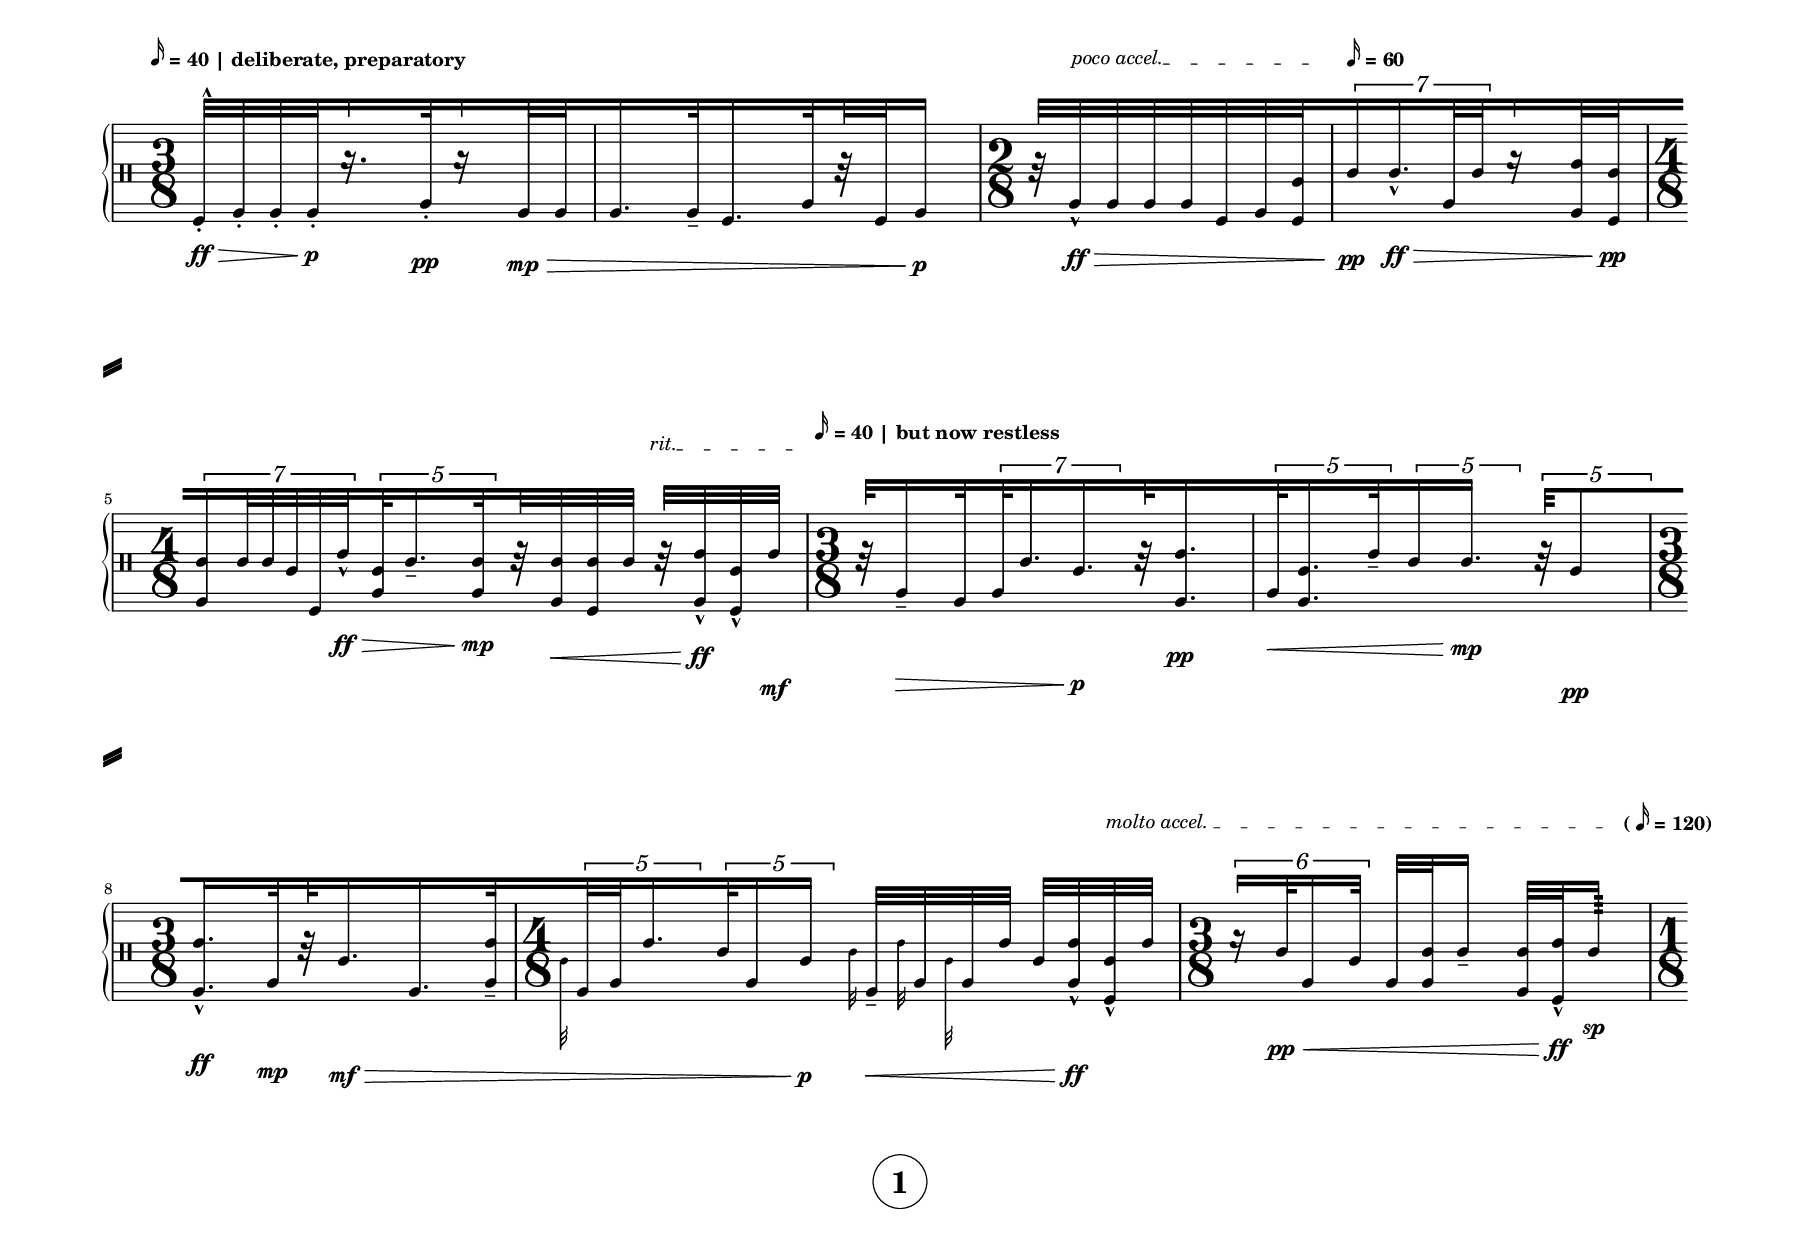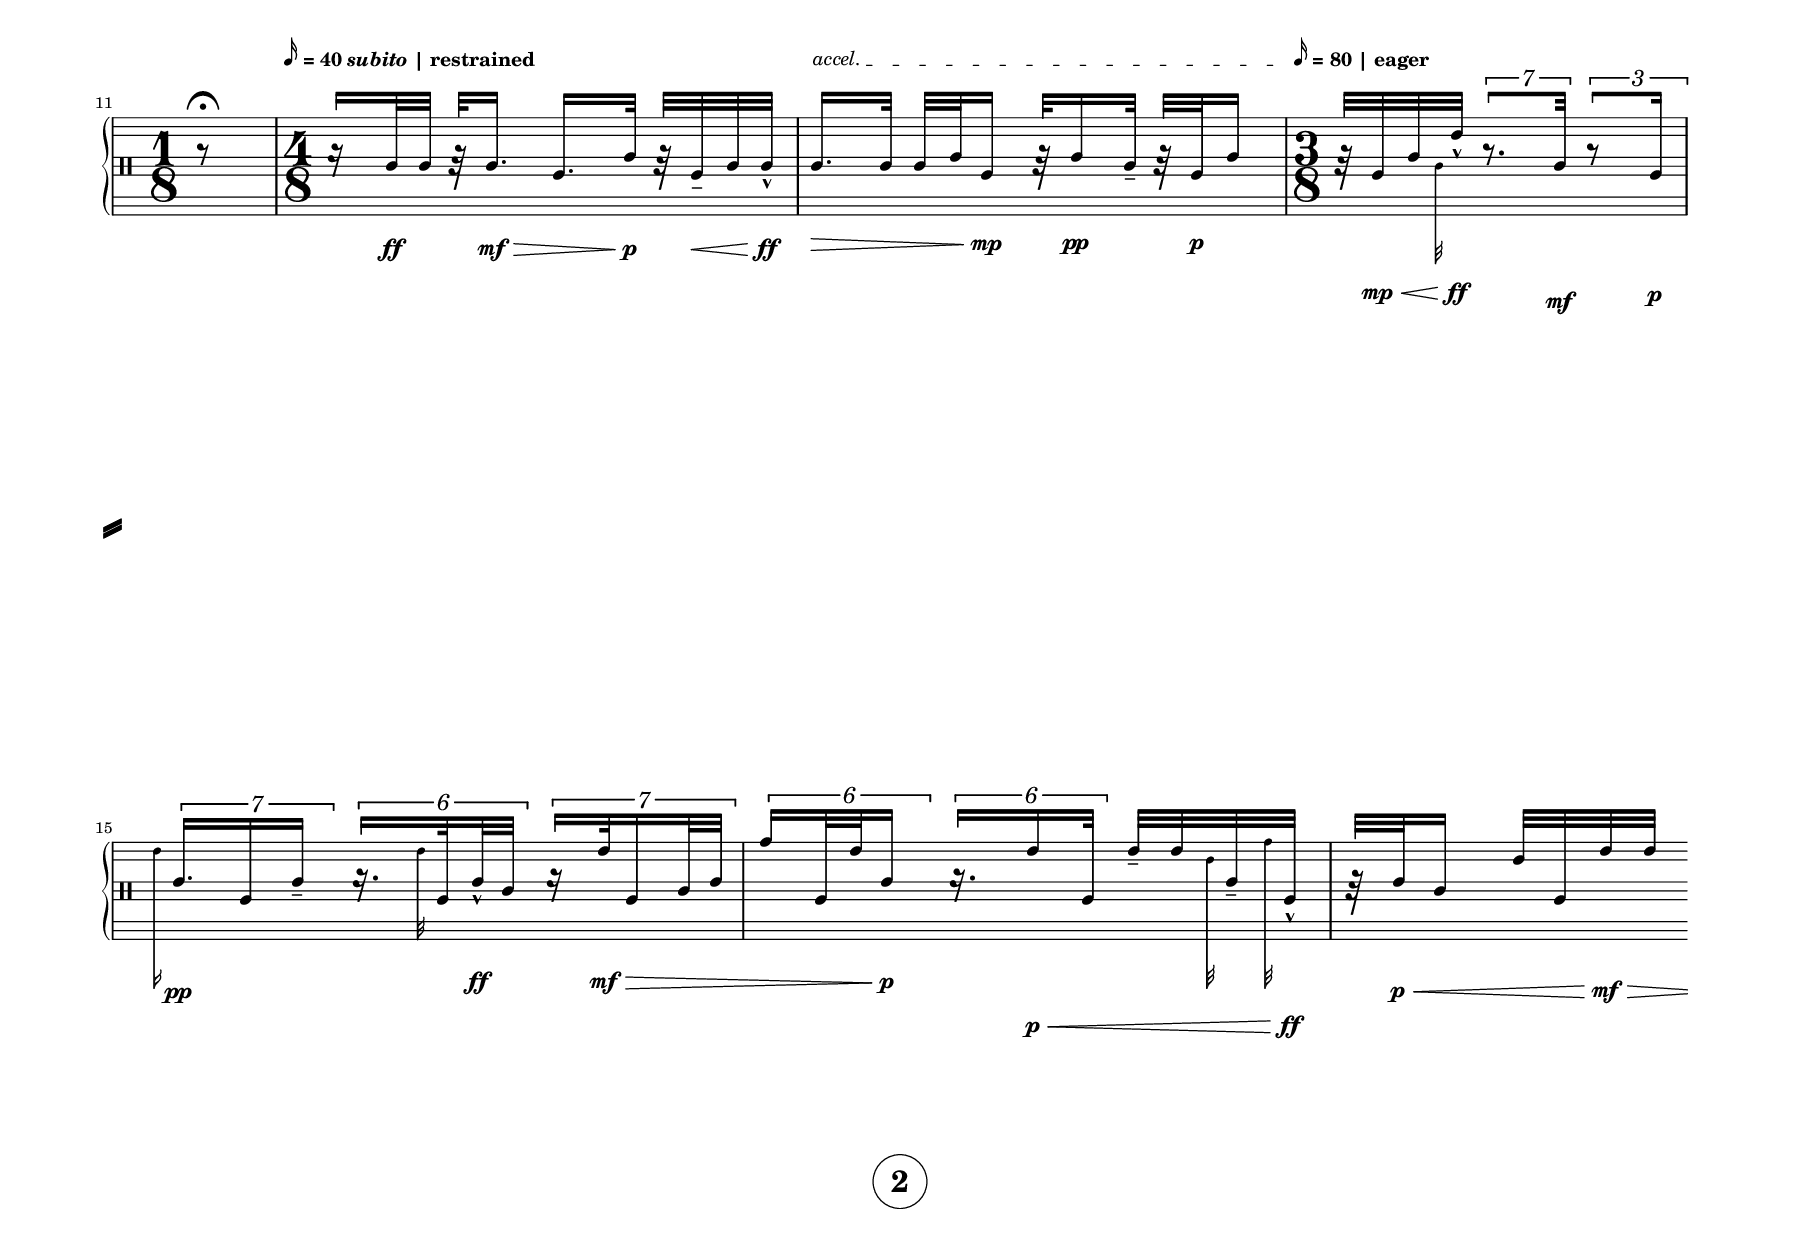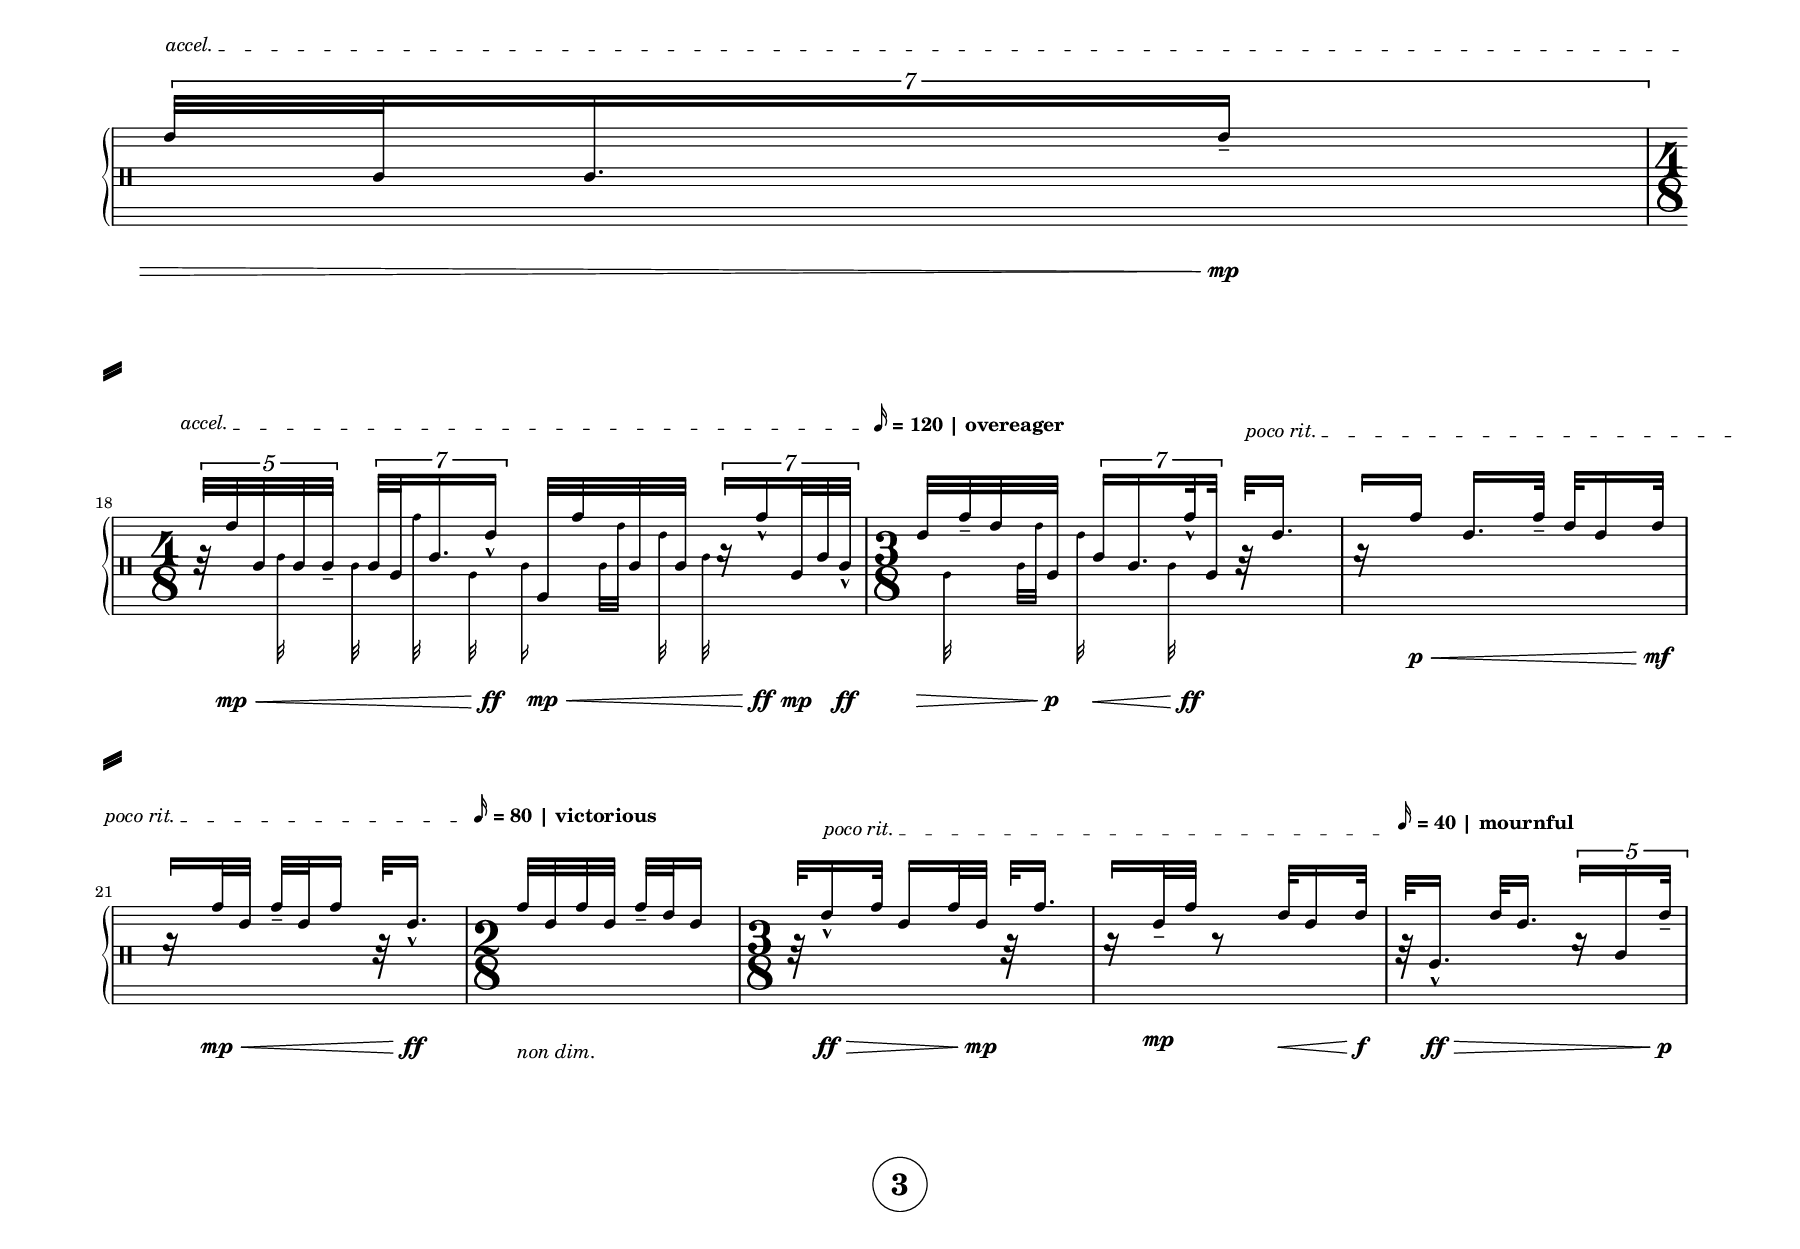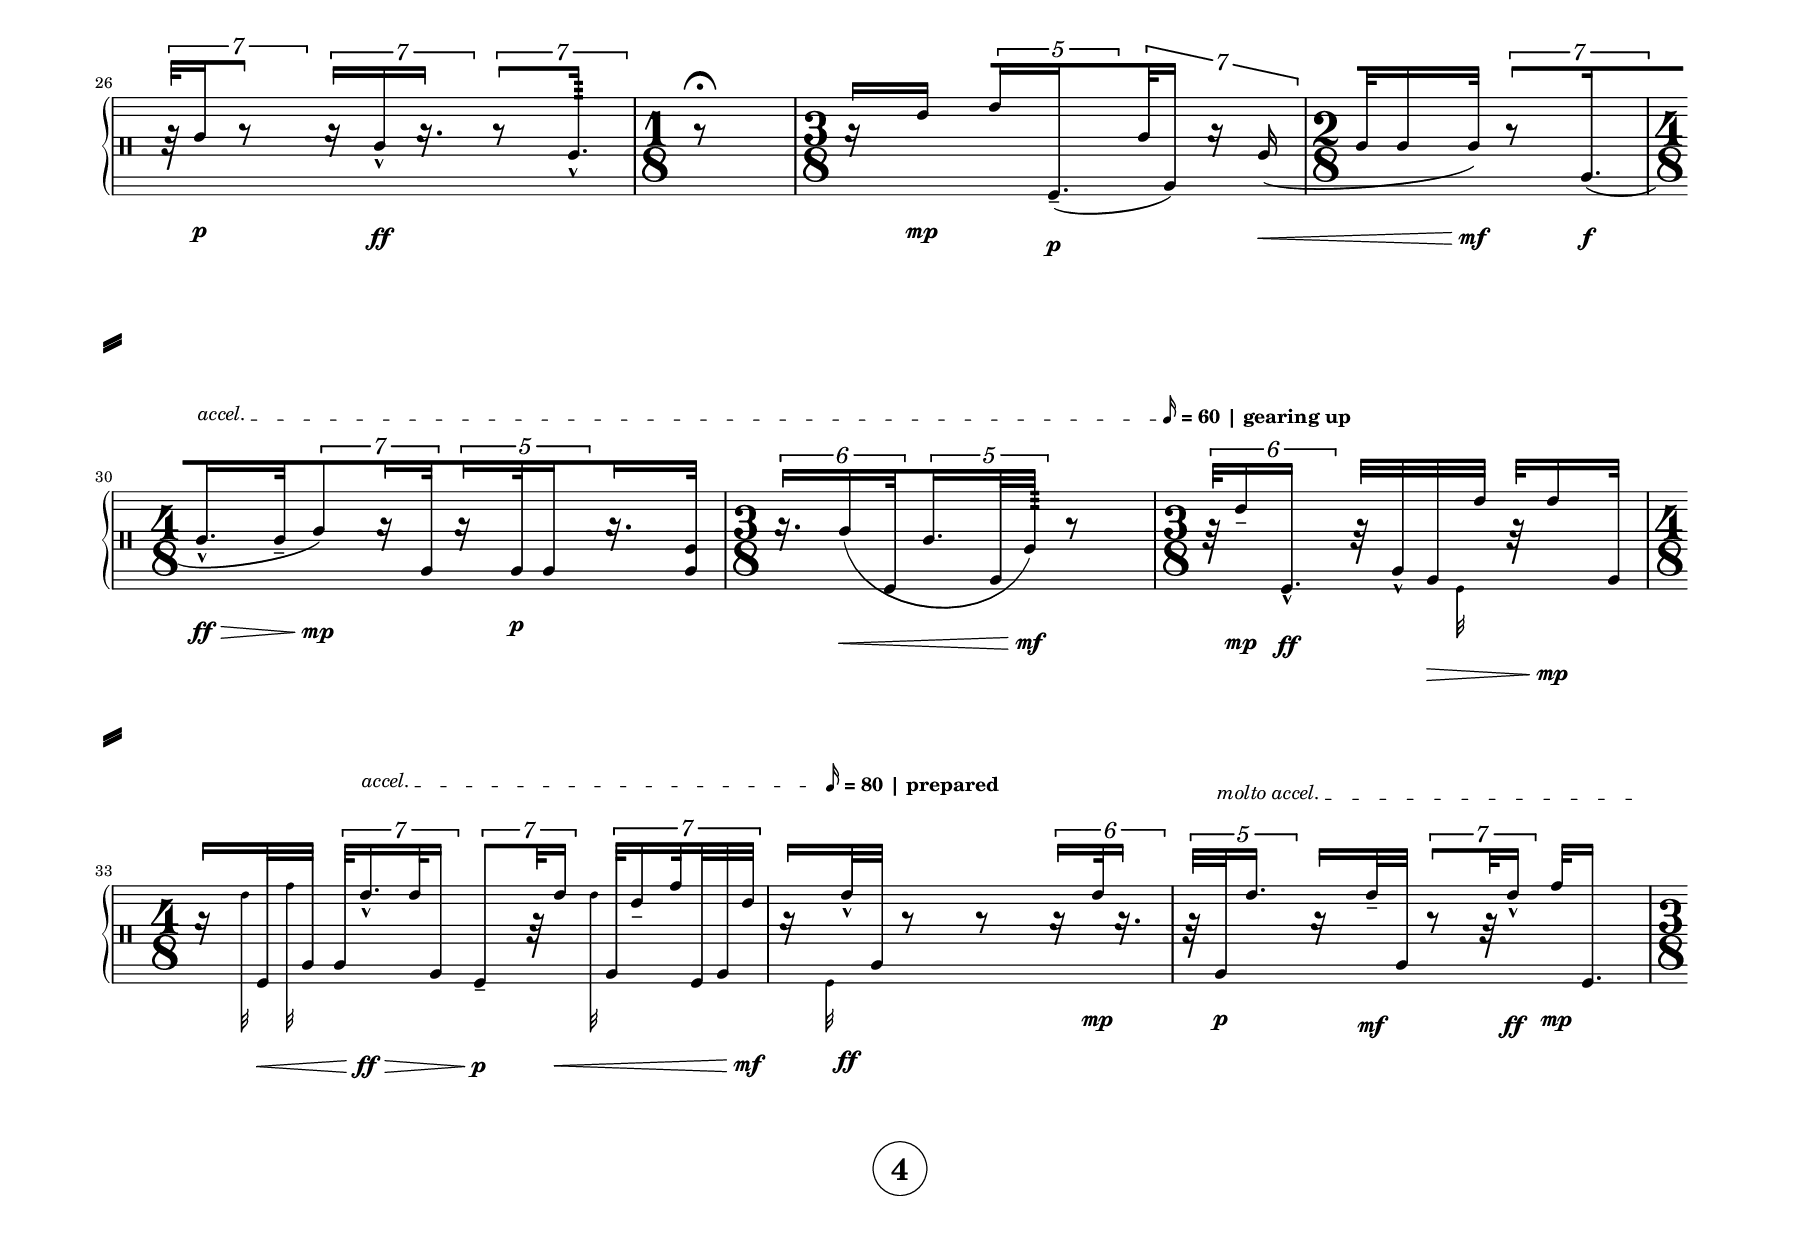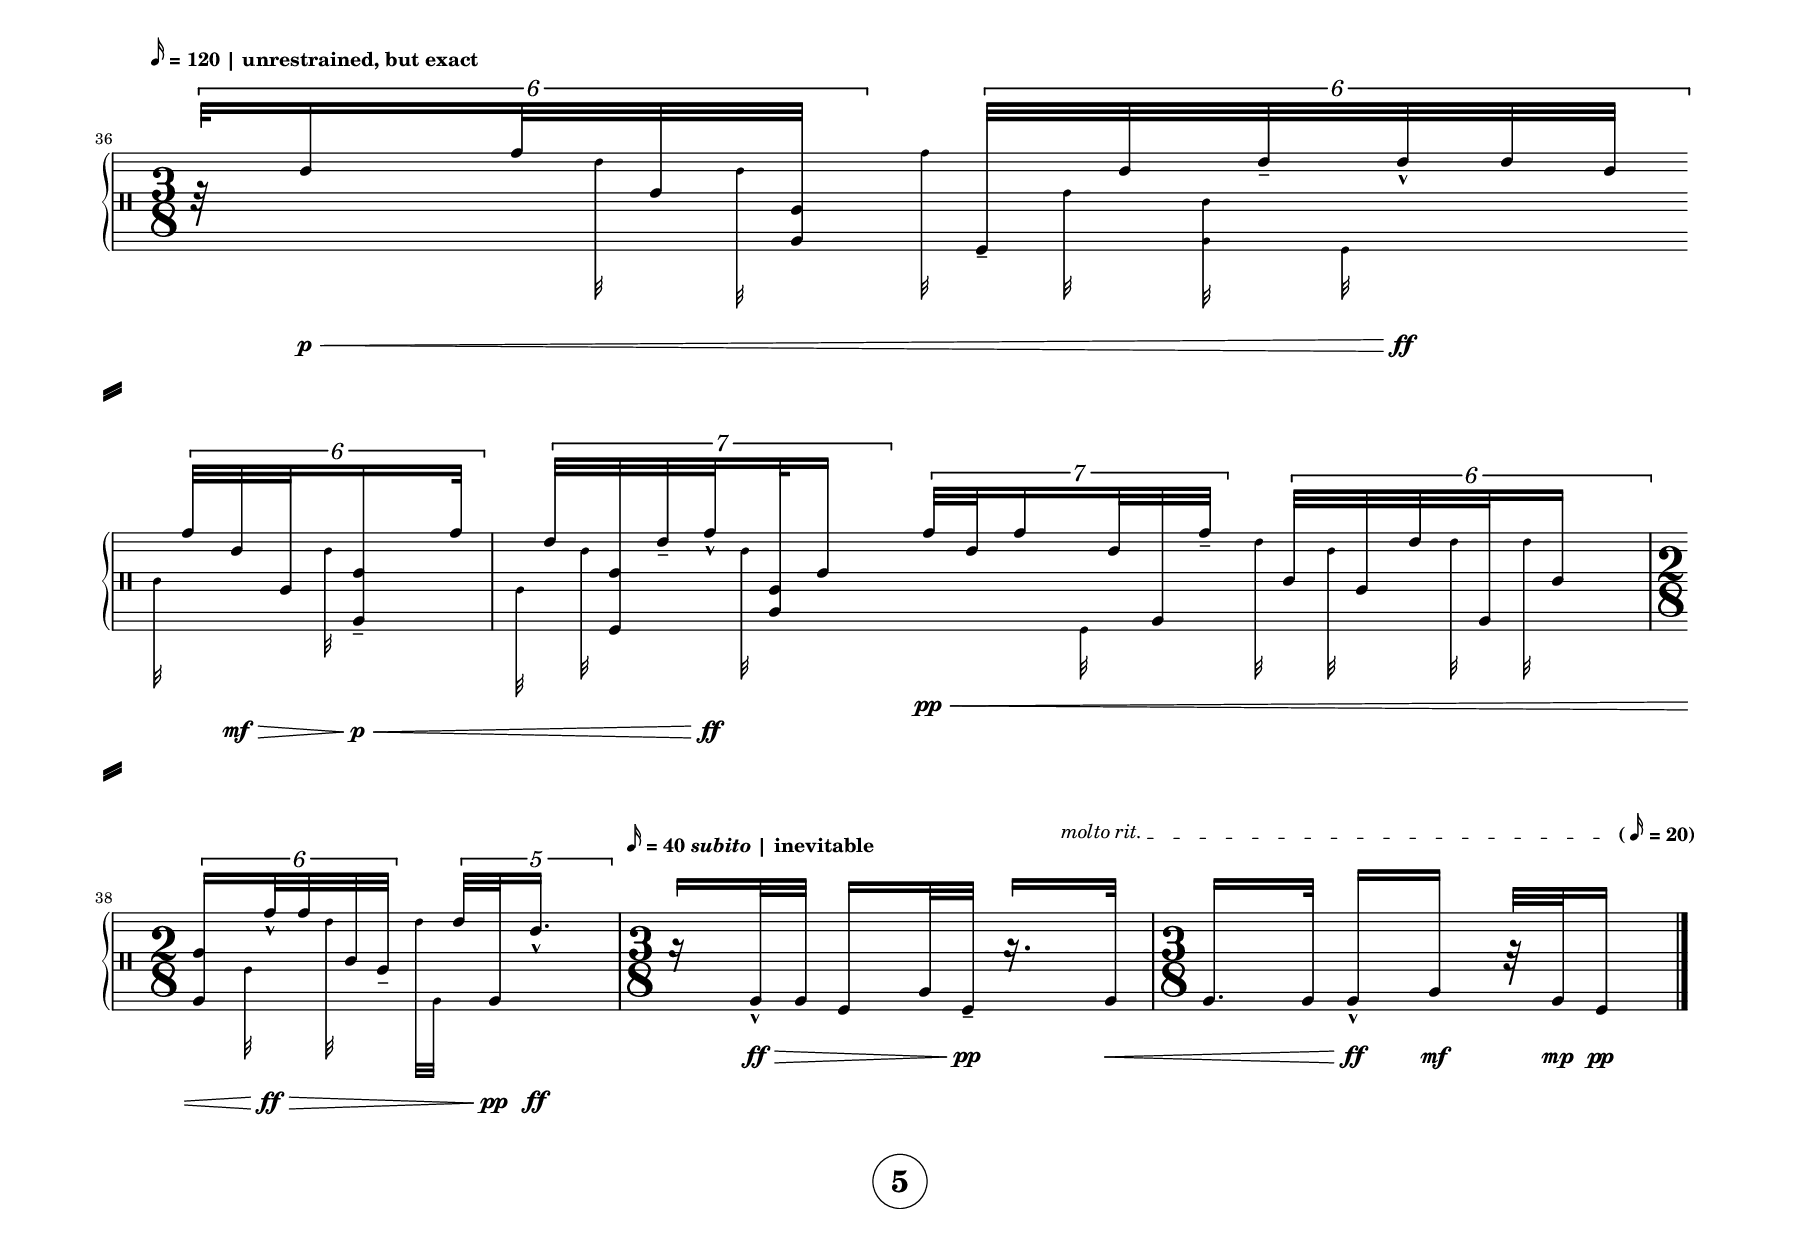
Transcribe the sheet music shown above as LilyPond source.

\version "2.19.83"
\language "english"

\version "2.19.83"
\language "english"

#(set-global-staff-size 17)
#(set! paper-alist (cons '("my size" . (cons (* 12 in) (* 9 in))) paper-alist))
\paper {
  #(set-paper-size "my size")
  system-separator-markup = \slashSeparator
%  annotate-spacing = ##t
  ragged-last-bottom = ##t
  % line-width = 7.5\in
  left-margin = 0.75\in
  right-margin = 0.75\in
  bottom-margin = .5\in
  top-margin = .75\in
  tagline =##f
  indent = 0
  ragged-right = ##f
  system-system-spacing.minimum-distance = #45
  score-markup-spacing.minimum-distance = #20
  last-bottom-spacing.minimum-distance = #30
  print-page-number = ##t
      print-first-page-number = ##t
      oddHeaderMarkup = \markup \fill-line { " " }
      evenHeaderMarkup = \markup \fill-line { " " }
      oddFooterMarkup = \markup { \fill-line {
         \circle
         \pad-around #1.5
         \bold \fontsize #4 \on-the-fly #print-page-number-check-first
         \fromproperty #'page:page-number-string } }
      evenFooterMarkup = \markup { \fill-line {
        \circle
        \pad-around #1.5
         \bold \fontsize #4 \on-the-fly #print-page-number-check-first
         \fromproperty #'page:page-number-string } }
}

setGrace = #(define-music-function (parser location stemLen) (number?)
               #{
                 \once \stemDown
                 \once \override Stem.length = #stemLen
               #})

setDynOffset = #(define-music-function (parser location yOffset) (pair?)
                  #{
                    \override DynamicText.extra-offset = #yOffset
                    \override Hairpin.extra-offset = #yOffset
                  #})


sectionOneAchilles = {
      \time 3/8
      \override Score.MetronomeMark.extra-offset = #'(0 . 2)
      \tempo \markup {
        \teeny \general-align #Y #DOWN \note #"16" #1.3 "= 40"
        "| deliberate, preparatory"
      }

      %1
      f,32
        ^\tweak X-offset #1.5
        ^^
        _.
        [
        \ff \>
      a,
        -.
      a,
        -.
      a,
        -.
        \p

      %2
      \once \override Dots.font-size = 2
      \tweak Y-offset #1.5
      r16.

      \setDynOffset #'(0 . -3.5)
      c32
        -.
        \pp

      %3
      \override Stem.details.beamed-lengths = #'(13)
      \once \override Dots.font-size = 2
      \tweak Y-offset #1.5
      r16
      a,32
        \mp \>
      a,


      % \time 3/8
      %4
      a,16.
      a,32
        --

      %5
      \override Stem.details.beamed-lengths = #'(12)
      f,16.
      c32


      %6
      \override Stem.details.beamed-lengths = #'(13)
      r32
      f,
      a,16
        \p
        ]


      \time 2/8

      %7
      \override Stem.details.beamed-lengths = #'(12)
      r32
        [
      \once \override TextSpanner.extra-offset = #'(0 . 3)
      \once \override TextSpanner.bound-details.left.text = "poco accel."
      \once \override TextSpanner.bound-details.right.padding = #5
      \setDynOffset #'(0 . -2)
      c32
        -^
        \startTextSpan
        \ff \>
      c
      c

      %8
      \override Stem.details.beamed-lengths = #'(13)
      c
      f,
      a,

      %    \once \override DynamicText.extra-offset = #'(0 . 2)
      <f, a>32

    }

sectionTwoAchillesPatroclus = {
      %9
      \override Stem.details.beamed-lengths = #'(8.5)
      \tempo \markup {
        \teeny \general-align #Y #DOWN \note #"16" #1.3 "= 60"
      }
      \tuplet 7/4 {

        c'16\pp
        \stopTextSpan c'16.-^ \ff \>

        \set stemLeftBeamCount = 2
        \set stemRightBeamCount = 3
        c32

        c'
      }

      % 10
      \once \override Dots.font-size = 2
      \tweak Y-offset #1.5
      r16
      <a, e'>32

      <f, c'>32 \pp

      \break

      \time 4/8
      %11

      \tuplet 7/4 {

        < a, c'>16  c'32 c'32 a f,

        e'-^  \ff \>
      }

      % 12

      \tuplet 5/4 {

        <c a>32   c'16.--

        <c c'>32   \mp
      }

      %\time 2/8

      %13
      r32
      <a, c'>32 \<
      <f, c'>

      c' ]

      %14
      \override Stem.details.beamed-lengths = #'(8)
      r32 [
      \once \override TextSpanner.bound-details.left.text = "rit."
      \once \override TextSpanner.extra-offset = #'(0 . 3.5)
      \once \override TextSpanner.bound-details.left.padding = #-5

      \once \override TextSpanner.bound-details.right.padding = #-2
      <a, e'> \ff
      -^ \startTextSpan
      \setDynOffset #'(0 . -7)
      <f, a>-^
      e' \stopTextSpan ] \mf


      \time 3/8

      % 15
      \override Stem.details.beamed-lengths = #'(13)
      \tempo \markup {
        \teeny \general-align #Y #DOWN \note #"16" #1.3 "= 40"
        "| but now restless"
      }
      %\tempo 8 = 15
      r32 [ c16-- \>

      a,32

      % 16
      \override Stem.details.beamed-lengths = #'(9)
      \tuplet 7/4 {

        c32  c'16.

        a16.  \p
      }

      % 17
      \override Stem.details.beamed-lengths = #'(13)
      r32
      \setDynOffset #'(0 . -4)
      <a, e'>16. \pp

      %\time 3/8


      % 18
      \tuplet 5/4 {
        \setDynOffset #'(0 . -3)
        c32  \<


        <a, a>16.

        e'32--
      }

      % 19

      \override Stem.details.beamed-lengths = #'(8)
      %    \set tupletFullLengthNote = ##t
      \tuplet 5/4 {

        c'16

        c'16. ] \mp
      }

      % 20
      \override Stem.details.beamed-lengths = #'(9.5)
      \setDynOffset #'(0 . -8)
      \tuplet 5/4 {
        r32 [ a8 \pp
      }

      \break
      \time 3/8

      % 21
      \override Stem.details.beamed-lengths = #'(10)

      \setDynOffset #'(0 . -4)
      <a, e'>16.-^   \ff
      \setDynOffset #'(0 . -7)
      c32  \mp

      \setDynOffset #'(0 . -2)
      % 22
      \override Stem.details.beamed-lengths = #'(9.5)
      r32

      a16. \mf\>

      % 23
      \override Stem.details.beamed-lengths = #'(13)
      a,16.

      <c e'>32--

      \time 4/8

      % 24
      \override Stem.details.beamed-lengths = #'(11)
      \grace {
        \setGrace #20

        %\once \override Stem.length = #23
        a32
      }

      \tuplet 5/4 {
        a,32
        c32

        e'16.
      }

      % 25
      \override Stem.details.beamed-lengths = #'(9)
      \tuplet 5/4 {

        c'32 [c16 a16 ] \p
      }


      %\time 2/8

      %26
      \override Stem.details.beamed-lengths = #'(7.5)
      \grace {
        \setGrace #13
        c'32
      }
      a,--  [ \<
      \grace {
        \setGrace #15
        e'
      }
      c
      \grace {
        \setGrace #20
        a
      }
      c
      e' ]

      %27

      a32 [

      < c e'>-^  \ff

      \once \override TextSpanner.extra-offset = #'(0 . 2.5)
      \once \override TextSpanner.bound-details.left.text = "molto accel. "
      \once \override TextSpanner.bound-details.right.padding = -1
      <f, a>-^  \startTextSpan e' ]

      \time 3/8

      % 28
      \override Stem.details.beamed-lengths = #'(9.5)
      \tuplet 6/4 {
        \once \override Dots.font-size = 2
        \tweak Y-offset #1.5
        r16 [
        c'32 \pp \<

        c16

        a32 ]
      }

      %29
      \override Stem.details.beamed-lengths = #'(11)
      c32  [
      <c c'>

      c'16-- ]

      %30
      \override Stem.details.beamed-lengths = #'(8)


      <a, c'>32  [
      <f, e'>-^   \ff
      \once \override Score.MetronomeMark.extra-offset = #'(4 . 5)
      \tempo \markup {
        "(" \teeny \general-align #Y #DOWN \note #"16" #1.3 "= 120)"
      }
      c'16:128 \stopTextSpan ] \sp

}

sectionThreePatroclus = {
      \break
      \time 1/8

      %31

      \once \override Dots.font-size = 2
      \tweak Y-offset #1.5
      r8
      ^\tweak font-size #3
      ^\tweak Y-offset #6.5
      ^\fermata

      \time 4/8
      %32
      \override Stem.details.beamed-lengths = #'(8.5)
      \tempo \markup {
        \teeny \general-align #Y #DOWN \note #"16" #1.3 "= 40" \italic "subito"
        "| restrained"
      }
      \once \override Dots.font-size = 2
      \tweak Y-offset #1.5
      r16 [
      c'32 \ff

      c' ]

      %33

      r32 [ c'16. ] \mf \>

      %\time 2/8

      %34
      \override Stem.details.beamed-lengths = #'(7.5)
      a16. [

      e'32 ] \p

      %35
      \override Stem.details.beamed-lengths = #'(8.5)
      r32 [ a32-- \< c' c'-^ ] \ff


      %\time 2/8

      %36
      \once \override TextSpanner.bound-details.left.text = "accel. "
      \once \override TextSpanner.extra-offset = #'(0 . 2.5)
      \once \override TextSpanner.bound-details.right.padding = #-4.5
      c'16. [ \startTextSpan \>

      c'32 ]

      %37

      c'32 [ e' a16 ] \mp

      %\time 2/8

      %38
      \override Stem.details.beamed-lengths = #'(7.5)
      r32 [ e'16 \pp

      c'32-- ]

      %39

      r32 [ a32 \p e'16 \stopTextSpan ]


}

sectionFourPatroclusHector = {
      \time 3/8


      %40
      \tempo \markup {
        \teeny \general-align #Y #DOWN \note #"16" #1.3 "= 80"
        "| eager"
      }
      r32 [
      a \mp\< e'
      \grace {
        \setGrace #22
        %      \once \override Stem.length = #23
        c'
      }

      c''-^  ] \ff


      %41
      \setDynOffset #'(0 . -8)
      \override Stem.details.beamed-lengths = #'(8.5)
      \tuplet 7/4 {
        \once \override Dots.font-size = 2
        \tweak Y-offset #1.5
        r8. [ c'32 ] \mf
      }

      %42
      \override Stem.details.beamed-lengths = #'(9.5)
      \tuplet 3/2 {
        \once \override Dots.font-size = 2
        \tweak Y-offset #1.5
        r8 [ a16 ] \p
      }

      %\break

      \break
      %\time 3/8

      %43
      \override Stem.details.beamed-lengths = #'(7.5)
      \grace {
        \setGrace #31
        %\once \override Stem.length = #30
        e''
      }
      \once \set tupletFullLength = ##t
      \tuplet 7/4 {
        \setDynOffset #'(0 . -3)
        e'16.  [ \pp
        a16

        e'16-- ]
      }

      %44
      \override Stem.details.beamed-lengths = #'(8.5)
      % \once \override TupletBracket.bracket-visibility = ##f
      \tuplet 6/4 {
        \once \override Dots.font-size = 2
        \tweak Y-offset #1.5
        r16. [ \grace {
          \setGrace #20
          e''32
        }

        a32

        e'-^  \ff  c'  ]
      }

      %\time 2/8

      %45
      \override Stem.details.beamed-lengths = #'(8)
      \tuplet 7/4 {
        \once \override Dots.font-size = 2
        \tweak Y-offset #1.5
        r16 [
        \set stemLeftBeamCount = 3
        \set stemRightBeamCount = 2

        e''32 \mf \> a16
        \set stemLeftBeamCount = 2
        \set stemRightBeamCount = 3
        c'32
        e' ]
      }

      %46
      \override Stem.details.beamed-lengths = #'(5)
      \tuplet 6/4 {
        g''16 [
        a32
        e''32 e'16 ] \p
      }

      %\time 2/8

      %47
      \tuplet 6/4 {
        \once \override Dots.font-size = 2
        \tweak Y-offset #1.5
        r16. [

        e''16 \p\<
        a32 ] }

        %48
        e''32-- [ e'' \grace {
          \setGrace #29
          c''
        }
        e'--  \grace {
          \setGrace #33
          g''
        }
        a-^  ] \ff

        %\time 2/8

        %49
        \override Stem.details.beamed-lengths = #'(8)
        \setDynOffset #'(0 . -4)
        r32 [ e' \p \<

        c'16 ]

        %50
        \override Stem.details.beamed-lengths = #'(5)
        c''32 [ a e'' \mf \> e'' ]

        %\time 3/8

        \break
        %51
        \once \set tupletFullLength = ##t
        \tuplet 7/4 {
          \once \override TextSpanner.bound-details.left.text = "accel. "
          \once \override TextSpanner.extra-offset = #'(0 . 2.5)
          \once \override TextSpanner.bound-details.right.padding = #'-1.5
          e''32 [ \startTextSpan c' c'16.

          e''16--  ] \mp
        }

        %52
        \override Stem.details.beamed-lengths = #'(10)
        \break
        \time 4/8
        \tuplet 5/4 {
          \setDynOffset #'(0 . -3)
          r32 [ e'' \mp \< c'
          \grace {
            \setGrace #24
            % \once \override Stem.length = #25
            e'
          }
          c'

          c'-- ]
        }

        %53
        \override Stem.details.beamed-lengths = #'(9.5)
        \grace {
          \setGrace #22
          % \once \override Stem.length = #25
          c'32
        }
        \once \set tupletFullLength = ##t
        \tuplet 7/4 {

          c' [ a \grace {
            \setGrace #33
            %         \once \override Stem.length = #30
            g''
          }
          e'16. \grace {
            \setGrace #20
            a32
          }
          c''16-^   ] \ff
        }

        %\time 2/8

        %54
        \override Stem.details.beamed-lengths = #'(10)
        \grace {
          \setGrace #22
          c'
        }
        c32 \mp \< [ g'' \grace {

          \setGrace #22
          \once \override Stem.details.beamed-length = #'(25)
          c' \setGrace #31
          e''
        }
        c'  \grace {
          \setGrace #29
          c''
        }


        c' ]
        \grace {
          \setGrace #24
          e'
        }

        %55
        \tuplet 7/4 {
          \once \override Dots.font-size = 2
          \tweak Y-offset #1.5
          r16 [ g''-^ \ff
          \setDynOffset #'(0 . -8.7)
          a32 \mp e'
          \setDynOffset #'(0 . -8)
          c'-^ \stopTextSpan ]
          \ff
        }

        \noBreak
        \time 3/8

        %56
        \override Stem.details.beamed-lengths = #'(6)
        \once \override Score.MetronomeMark.extra-offset = #'(0 . 4)
        \tempo \markup {
          \teeny \general-align #Y #DOWN \note #"16" #1.3 "= 120"
          "| overeager"
        }
        \setDynOffset #'(0 . -3)
        c'' [ \>
        \grace {
          \setGrace #20
          a
        }
        g''-- e'' \grace {
          \setGrace #22
          c'
          \setGrace #31
          e''
        }

        a  ] \p

        %57
        \override Stem.details.beamed-lengths = #'(9.5)
        \grace {
          \setGrace #29
          c''32
        }
        \tuplet 7/4 {

          e'16 \< [ c'16.
          \grace {
            \setGrace #22
            c'32
          }
          g''-^ \ff a32 ]
        }
}

sectionFiveAchilles = {
        %58
        \override Stem.details.beamed-lengths = #'(7)

        r32 [
        \once \override TextSpanner.bound-details.left.text = "poco rit. "
        \once \override TextSpanner.bound-details.right.padding = #-5
        \once \override TextSpanner.bound-details.left.padding = #-3
        \once \override TextSpanner.extra-offset = #'(0 . 3)

        c''16.]  \startTextSpan

        %59
        \override Stem.details.beamed-lengths = #'(5.5)

        \once \override Dots.font-size = 2
        \tweak Y-offset #1.5
        r16 [

        g''16 ] \p \<

        %60
        %    \break
        %\time 2/8
        c''16. [

        g''32-- ]


        %61
        \override Stem.details.beamed-lengths = #'(6.5)
        e''32 [ c''16 e''32 ] \mf

        %\break
        \break
        %\time 3/8

        %62
        \once \override Dots.font-size = 2
        \tweak Y-offset #1.5
        r16 [ g''32 \mp \<

        c''32 ]

        %63
        \override Stem.details.beamed-lengths = #'(6)
        g''-- [ c''
        g''16 ]

        %64
        \override Stem.details.beamed-lengths = #'(8)
        r32 [

        c''16.-^ ] \stopTextSpan \ff

        \time 2/8

        %65
        \override Stem.details.beamed-lengths = #'(6)
        \once \override Score.MetronomeMark.extra-offset = #'(0 . 3)
        \tempo \markup {
          \teeny \general-align #Y #DOWN \note #"16" #1.3 "= 80"
          "| victorious"
        }

        \once \override TextScript.extra-offset = #'(0 . -4)
        g''32
        _\markup { \italic "non dim." }
        [ c'' g''
        c'' ]


        %66
        \override Stem.details.beamed-lengths = #'(7)

        g''32-- [
        e'' c''16 ]

        \time 3/8

        %67
        \override Stem.details.beamed-lengths = #'(5.5)
        r32  [
        \once \override TextSpanner.extra-offset = #'(0 . 2)
        \once \override TextSpanner.bound-details.left.text = "poco rit. "
        \once \override TextSpanner.bound-details.right.padding = #-2
        e''16-^\startTextSpan \ff \>
        g''32 ]

        %68
        \override Stem.details.beamed-lengths = #'(7.5)
        c''16 [
        g''32
        c''32 ] \mp

        %69
        \override Stem.details.beamed-lengths = #'(5.5)
        r32 [ g''16. ]

        %\break
        %\time 3/8

        %70
        \once \override Dots.font-size = 2
        \tweak Y-offset #1.5
        r16 [ c''32-- \mp
        g''32 ]

        %71
        \once \override Dots.font-size = 2
        \tweak Y-offset #1.5
        r8

        %72
        \override Stem.details.beamed-lengths = #'(6)
        e''32 \< [ c''16 e''32 \stopTextSpan ] \f

}

sectionSixPatroclusHector = {
        %73
        \override Stem.details.beamed-lengths = #'(10)
        \once \override Score.MetronomeMark.extra-offset = #'(0 . 2.5)
        \tempo \markup {
          \teeny \general-align #Y #DOWN \note #"16" #1.3 "= 40"
          "| mournful"
        }
        r32 [ a16.-^ ] \ff \>

        %74
        \override Stem.details.beamed-lengths = #'(5)
        e''32 [
        c''16. ]

        %75
        \override Stem.details.beamed-lengths = #'(6)
        \tuplet 5/4 {
          \once \override Dots.font-size = 2
          \tweak Y-offset #1.5
          r16 [ c'16 e''32-- ] \p
        }

        \break
        %\time 3/8

        %76
        \override Stem.details.beamed-lengths = #'(9)
        \tuplet 7/4 {
          r32 [ e'16 \p
          \once \override Dots.font-size = 2
          \tweak Y-offset #1.5
          r8 ]
        }

        %77
        \tuplet 7/4 {
          \once \override Dots.font-size = 2
          \tweak Y-offset #1.5
          r16 [ c'16-^ \ff
          \once \override Dots.font-size = 2
          \tweak Y-offset #1.5
          r16. ]
        }

        %78
        \override Stem.details.beamed-lengths = #'(10)
        \tuplet 7/4 {
          \once \override Dots.font-size = 2
          \tweak Y-offset #1.5
          r8 [

          a16.:128-^ ]
        }

        \time 1/8

        %79
        \once \override Dots.font-size = 2
        \tweak Y-offset #1.5
        r8
        ^\tweak font-size #3
        ^\tweak Y-offset #6.5
        ^\fermata
        %\break
        \time 3/8

        %80
        \override Stem.details.beamed-lengths = #'(4)
        \once \override Dots.font-size = 2
        \tweak Y-offset #1.5
        r16 [ c''16 ] \mp


}

sectionSevenAchillesPatroclus = {
  %81
  \override Stem.details.beamed-lengths = #'(5)
  \tuplet 5/4 {
    \set stemLeftBeamCount = 1
    e''16
    \set stemRightBeamCount = 1
    f,16.
      _(
      --

      \p
  }

  %82
  \override Stem.details.beamed-lengths = #'(10)

  \tuplet 7/4 {
    \set stemLeftBeamCount = 1
    e'32

    a,16
      )
    \once \override Dots.font-size = 2
    \tweak Y-offset #1.5
    r16
    \set stemRightBeamCount = 1
    a16
      _(
      \<

  }


  %\break
  \time 2/8

  %83
  \override Stem.details.beamed-lengths = #'(9)
  \set stemLeftBeamCount = 1
  c'32
  c'16
  c'32
    )
    ]
    \mf

  %84
  \override Stem.details.beamed-lengths = #'(12.5)
  \tuplet 7/4 {
    \once \override Dots.font-size = 2
    \tweak Y-offset #1.5
    r8
      [
    c16.
      (
      \f
  }

  \break
  \time 4/8

  %85
  \override Stem.details.beamed-lengths = #'(9)
  \once \override TextSpanner.bound-details.left.text = "accel. "
  \once \override TextSpanner.bound-details.right.padding = #6.5
  \once \override TextSpanner.extra-offset = #'(0 . 2)
  c'16.
    -^

    \startTextSpan
    \ff \>
  c'32
    --

  %86
  \override Stem.details.beamed-lengths = #'(11)
  \tuplet 7/4 {
    e'8
      )
      \mp
    \once \override Dots.font-size = 2
    \tweak Y-offset #1.5
    r16
    \set stemRightBeamCount = 1
    c32

  }



  %\time 2/8
  %87
  \override Stem.details.beamed-lengths = #'(12.5)
  \tuplet 5/4 {
    \set stemLeftBeamCount = 1
    \once \override Dots.font-size = 2
    \tweak Y-offset #1.5
    r16

    c32
      \p
    \set stemRightBeamCount = 1
    c16

  }

  %88
  \set stemLeftBeamCount = 1
  \override Stem.details.beamed-lengths = #'(10)
  \once \override Dots.font-size = 2
  \tweak Y-offset #1.5
  r16.

  <c a>32
    ]


  %    \break
  \time 3/8

  %89
  \override Stem.details.beamed-lengths = #'(13)
  \tuplet 6/4 {
    \once \override Dots.font-size = 2
    \tweak Y-offset #1.5
    r16.
      [
    e'16
      _(
      \<

    \set stemRightBeamCount = 1
    f,32

  }
  %90
  \override Stem.details.beamed-lengths = #'(10)
  \tuplet 5/4 {
    \set stemLeftBeamCount = 1
    c'16.

    \set stemLeftBeamCount = 2
    \set stemRightBeamCount = 3
    a,32
    a32:256
      )
      ]
      \mf
  }

  %\time 2/8
  %91
  \once \override Dots.font-size = 2
  \tweak Y-offset #1.5
  r8
}

sectionEightAchillesHector = {
          %92
          \override Beam #'damping = #+inf.0
          \time 3/8
          \tuplet 6/4 {
            \tempo \markup {
              \teeny \general-align #Y #DOWN \note #"16" #1.3 "= 60"
              "| gearing up"

            }
            \override Stem.details.beamed-lengths = #'(5.5)
            r32 [
            \stopTextSpan
            \setDynOffset #'(0 . -5)
            c''16--  \mp
            \setDynOffset #'(0 . -3)
            f,16.-^  ] \ff
          }

          %\time 3/8


          %93
          \override Stem.details.beamed-lengths = #'(10.5)
          r32[
          c-^  a, \>

          \grace {
            \setGrace #11
            f,32
          }
          e''  ]

          %94
          \override Stem.details.beamed-lengths = #'(5)
          r32 [  e''16 \mp

          a,32 ]

          %95
          \override Stem.details.beamed-lengths = #'(14)
          \break
          \time 4/8
          \once \override Dots.font-size = 2
          \tweak Y-offset #1.5
          r16 [ \grace {
            \setGrace #31
            e''32
          }
          f,  \<
          \grace {
            \setGrace #33
            g''
          }
          c ]


          %  \break
          %$\time 3/8

          %96
          \override Stem.details.beamed-lengths = #'(6)
          \tuplet 7/4 {
            c32 [
            \once \override TextSpanner.bound-details.left.text = "accel. "
            \once \override TextSpanner.extra-offset = #'(0 . 3.75)
            \once \override TextSpanner.bound-details.right.padding = #'-2
            e''16.-^ \ff \>
            \startTextSpan
            e''32 a,16 ]
          }

          %97
          \tuplet 7/4 {
            f,8--  [ \p \!
            r32
            e''16 ] \<
          }

          %98
          \override Stem.details.beamed-lengths = #'(7)
          \grace {
            \setGrace #31
            e''32
          }
          \tuplet 7/4 {
            a,32 [ c''16-- g''32 f, a, c'' ] \mf
          }

          % \break
          %\time 4/8


          %99
          \override Stem.details.beamed-lengths = #'(6)
          %\break
          \once \override Dots.font-size = 2
          \tweak Y-offset #1.5
          r16 [ \stopTextSpan
          \once \override Score.MetronomeMark.extra-offset = #'(0 . 5.5)
          \tempo \markup {
            \teeny \general-align #Y #DOWN \note #"16" #1.3 "= 80"
            "| prepared"
          }
          \grace {
            \setGrace #11
            %      \once \override Stem.length = #'20
            f,32
          }
          \setDynOffset #'(0 . -5)
          e''-^  \ff c ]

          %100
          \once \override Dots.font-size = 2
          \tweak Y-offset #1.5
          r8

          %101
          \once \override Dots.font-size = 2
          \tweak Y-offset #1.5
          r8

          %102
          \tuplet 6/4 {

            \once \override Dots.font-size = 2
            \tweak Y-offset #1.5
            r16 [

            \set stemLeftBeamCount = 3
            \set stemRightBeamCount = 2
            \setDynOffset #'(0 . -3)
            e''32\mp
            \once \override Dots.font-size = 2
            \tweak Y-offset #1.5
            r16. ]
          }

          %\break
          %\time 4/8
          %103
          \override Stem.details.beamed-lengths = #'(5.5)
          \tuplet 5/4 {
            r32 [
            \once \override TextSpanner.bound-details.left.text = "molto accel. "
            \once \override TextSpanner.extra-offset = #'(0 . 3)
            \once \override TextSpanner.bound-details.right.padding = #'-5
            a,32 \p

            \startTextSpan
            e''16. ]
          }

          %104
          \once \override Dots.font-size = 2
          \tweak Y-offset #1.5
          r16 [ e''32-- \mf c ]

          %\break
          %\time 2/8
          %105
          \tuplet 7/4 {
            \once \override Dots.font-size = 2
            \tweak Y-offset #1.5
            r8 [ r32
            e''16-^ ] \ff
          }


          %106
          \override Stem.details.beamed-lengths = #'(5)
          g''32 \mp [
          \once \override Score.MetronomeMark.extra-offset = #'(7.5 . 0.5)
          %\tempo \markup {
            %  "(" \teeny \general-align #Y #DOWN \note #"16" #1.3 "= 120)"
            %   }
            f,16. ] \stopTextSpan

}

sectionNineAchillesPatroclusHector = {
            %107
            \break
            \time 3/8
            \override Stem.details.beamed-lengths = #'(8)
            \tempo \markup {
              \teeny \general-align #Y #DOWN \note #"16" #1.3 "= 120"
              "| unrestrained, but exact"
            }

            \tuplet 6/4 { r32 [
            c''16 \p \<
            \set stemLeftBeamCount = 2
            \set stemRightBeamCount = 3
            g''32  \grace {
              \setGrace #31
              e''
            }
            \set stemLeftBeamCount = 3
            e'
            \grace {
              \setGrace #31

              c''
            }
            <a, a> ]
          }

          %108
          \override Stem.details.beamed-lengths = #'(7)
          \grace {
            \setGrace #33
            g''32
          }\tuplet 6/4 {
            f,32--  [

            \grace {
              \setGrace #24
              e'
            }
            c''  \grace {
              \setGrace #24
              <a, c'>
            }
            e''--

            \grace {
              \setGrace #11
              f,32
            }

            e''-^   \ff
            e''
            c'' ]
          }


          \break
          \grace  {
            \setGrace #24
            c'32

          }
          %109
          \override Stem.details.beamed-lengths = #'(8)
          \tuplet 6/4 {
            g''32  [
            \set stemRightBeamCount = 3
            c'' \mf \>
            \set stemLeftBeamCount = 3
            \set stemRightBeamCount = 2
            a
            \grace {
              \setGrace #24
              c''
            }
            <a, e'>16-- \p \<
            g''32 ]
          }

          %\break

          \grace  {
            \setGrace #24
            a

          }

          %110
          \override Stem.details.beamed-lengths = #'(10)
          \tuplet 7/4 {
            e''32 [  \grace {
              \setGrace #29
              c''32
            }
            <f, e'>32
            e''--  g''-^  \ff
            \grace {
              \setGrace #29
              c''
            } <a c>  e'16 ]
          }



          %\time 2/8
          %111
          \override Stem.details.beamed-lengths = #'(5.5)
          \tuplet 7/4 {
            \setDynOffset #'(0 . -2)
            g''32 [ \pp \<
            c'' g''16 \grace {
              \setGrace #11
              f,32
            }
            c''  a,
            g''-- ]
          }

          %112
          \override Stem.details.beamed-lengths = #'(10.5)
          \grace {
            \setGrace #31
            e''32
          }
          \tuplet 6/4 {
            c' [ \grace {
              \setGrace #29
              c''
            }
            a
            e''
            \grace {
              \setGrace #31
              e''
            }

            a,  \grace {
              \setGrace #31
              e''
            }
            c'16 ]
          }
          \break
          \time 2/8
          %113
          \override Stem.details.beamed-lengths = #'(9)

          \tuplet 6/4 {
            <a, e'>16 [ \grace {
              \setGrace #20
              a32
            }
            g''32-^ \ff \>

            g''32 \grace {
              \setGrace #31
              e''
            }
            c'
            a-- ]
          }

          %114
          \override Stem.details.beamed-lengths = #'(8)
          \grace {
            \once \override Stem.details.beamed-lengths = #'(11)
            \once \stemDown
            e''32
            \once \override Stem.details.beamed-lengths = #'(11)
            \once \stemDown
            a,32
          }
          \tuplet 5/4 {
            e''32 a, \pp
            \setDynOffset #'(0 . -8.5)
            c''16.-^ ] \ff
          }
          \setDynOffset#'(0 . -2)

}

sectionTenAchilles = {
          \time 3/8
          %115
          \override Stem.details.beamed-lengths = #'(14)
          \tempo \markup {
            \teeny \general-align #Y #DOWN \note #"16" #1.3 "= 40" \italic "subito"
            "| inevitable"
          }
          \once \override Dots.font-size = 2
          \tweak Y-offset #1.5
          r16 [
          a,32-^ \ff \>
          32 ]


          %116
          \override Stem.details.beamed-lengths = #'(14.5)
          f,16 [ c32
          f,-- ] \pp

          %117
          \override Stem.details.beamed-lengths = #'(14)
          \once \override Dots.font-size = 2
          \tweak Y-offset #1.5
          r16. [
          \once \override TextSpanner.bound-details.left.text = "molto rit. "
          \once \override TextSpanner.bound-details.left.padding = #-5
          %\once \override TextSpanner.bound-details.right.padding = #-5
          \once \override TextSpanner.extra-offset = #'(0 . 3)
          a,32\< \startTextSpan ]

          \time 3/8
          %118
          a,16. [
          32 ]

          %119
          a,16-^ [ \ff
          \setDynOffset #'(0 . -3.5)
          c16 ] \mf

          %120
          \override Stem.details.beamed-lengths = #'(13)
          \setDynOffset #'(0 . -4.2)
          r32 [ a,32 \mp
          \setDynOffset #'(0 . -3.7)
          \once \override Score.MetronomeMark.extra-offset = #'(2.5 . 0.5)
          \tempo \markup {
            "(" \teeny \general-align #Y #DOWN \note #"16" #1.3 "= 20)"
          }
          f,16 \pp \stopTextSpan ]

          \bar "|."
}


\score {
  \new PianoStaff <<
    \new Staff {
      \stopStaff
      \override Staff.StaffSymbol.line-positions = #'(-11 -9 -7 -2 0 2 7 9 11)
      \startStaff

      \clef percussion

      \set strictBeatBeaming = ##t
      \set tupletFullLength = ##t
      \stemUp

      \sectionOneAchilles
      \sectionTwoAchillesPatroclus
      \sectionThreePatroclus
      \sectionFourPatroclusHector
      \sectionFiveAchilles
      \sectionSixPatroclusHector
      \sectionSevenAchillesPatroclus
      \sectionEightAchillesHector
      \sectionNineAchillesPatroclusHector
      \sectionTenAchilles
    }
  >>
  \layout {

    \context {
      \Score
      \override BarNumber.break-visibility = ##(#f #f #t)
    }
    \context {
      \Voice
      \override TupletNumber.text = #tuplet-number::calc-fraction-text
      \override TupletBracket.breakable = ##t
      \override TupletBracket.bracket-visibility = ##t
      \remove "Forbid_line_break_engraver"
      \remove "Tuplet_bracket_engraver"
      \override Beam.breakable = ##t
      \override Glissando.breakable = ##t
      \override Beam #'damping = #+inf.0
      \override TupletBracket #'damping = #+inf.0
      \override TupletNumber.font-size = #1.5
      \override TupletNumber.extra-offset = #'(0 . 0.5)
      \override TupletBracket.extra-offset = #'(0 . .5)
      \override TupletNumber.text = #tuplet-number::calc-denominator-text
    }
    \context {
      \Staff
      \override TimeSignature.font-size = #6
      \override Stem.stemlet-length = #1
      \override Rest.font-size = #2.5
      \override DynamicText.extra-offset = #'(0 . -1)
      \override Hairpin.extra-offset = #'(0 . -1)

    }
  }
}
